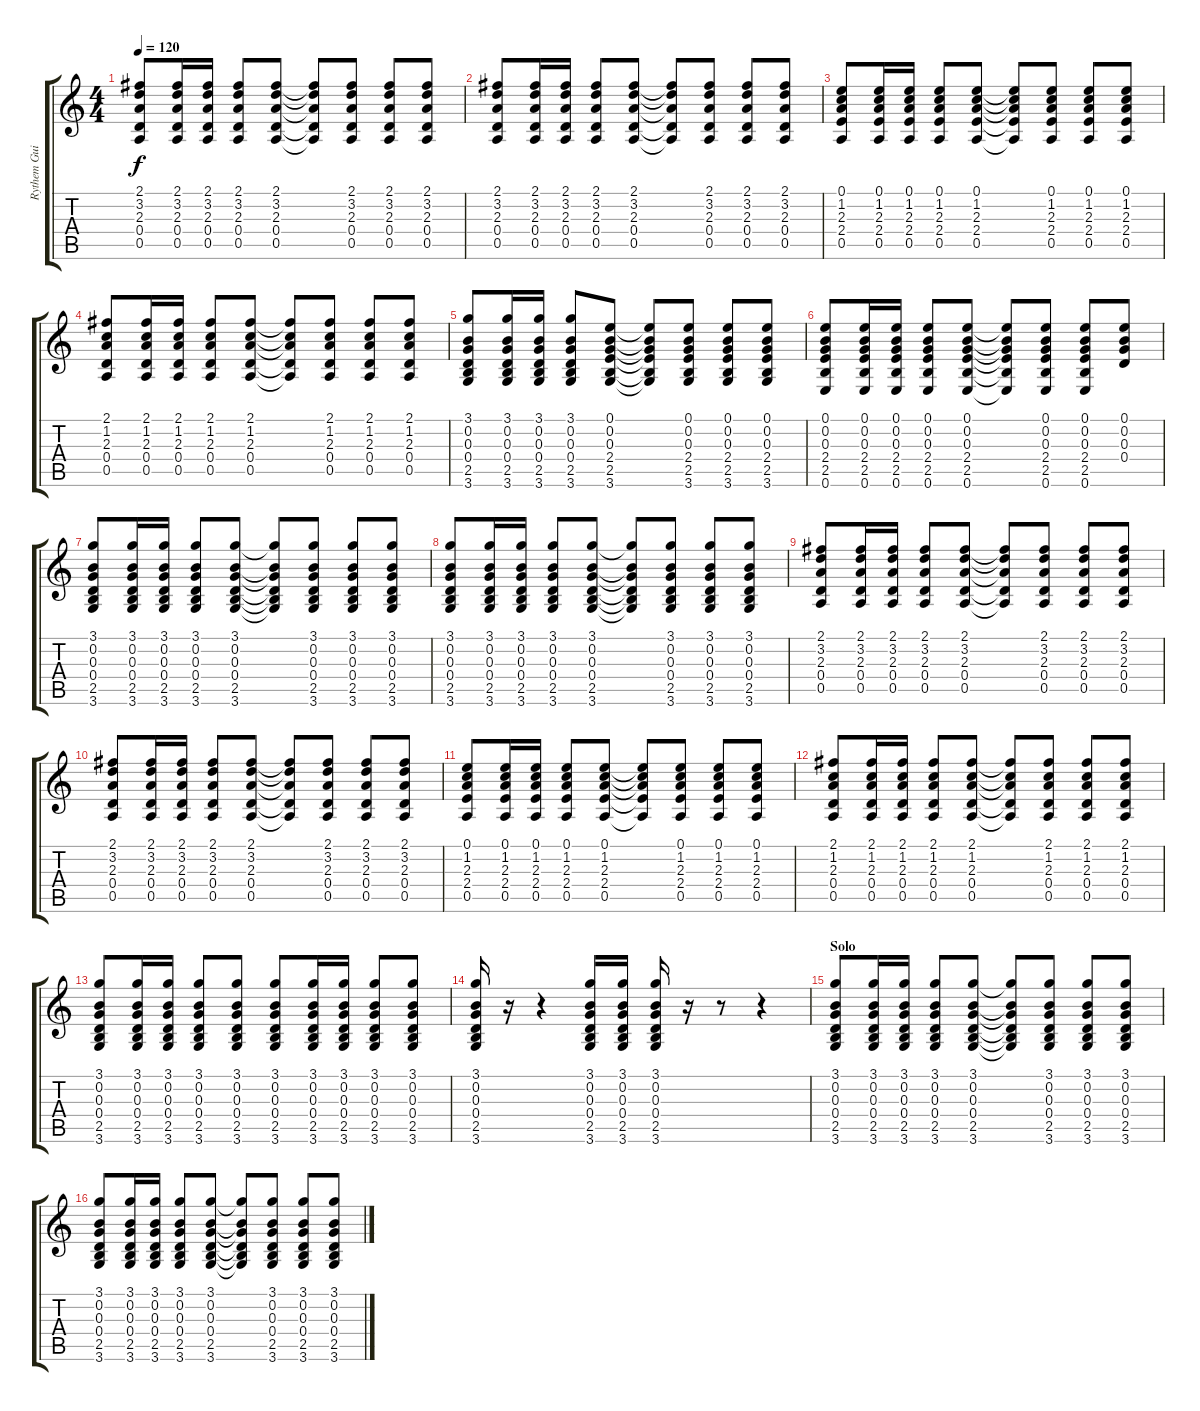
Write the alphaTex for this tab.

\track ("Rythem Guitar" "Rythem Gui") {instrument acousticguitarsteel}
\staff {score tabs}
\tuning (E4 B3 G3 D3 A2 E2) {hide}
\ts (4 4)
\tempo 120
\clef g2
\ks c
(2.1 3.2 2.3 0.4 0.5).8{dy f} (2.1 3.2 2.3 0.4 0.5).16 (2.1 3.2 2.3 0.4 0.5).16 (2.1 3.2 2.3 0.4 0.5).8 (2.1 3.2 2.3 0.4 0.5).8 (2.1{t} 3.2{t} 2.3{t} 0.4{t} 0.5{t}).8 (2.1 3.2 2.3 0.4 0.5).8 (2.1 3.2 2.3 0.4 0.5).8 (2.1 3.2 2.3 0.4 0.5).8 |
(2.1 3.2 2.3 0.4 0.5).8 (2.1 3.2 2.3 0.4 0.5).16 (2.1 3.2 2.3 0.4 0.5).16 (2.1 3.2 2.3 0.4 0.5).8 (2.1 3.2 2.3 0.4 0.5).8 (2.1{t} 3.2{t} 2.3{t} 0.4{t} 0.5{t}).8 (2.1 3.2 2.3 0.4 0.5).8 (2.1 3.2 2.3 0.4 0.5).8 (2.1 3.2 2.3 0.4 0.5).8 |
(0.1 1.2 2.3 2.4 0.5).8 (0.1 1.2 2.3 2.4 0.5).16 (0.1 1.2 2.3 2.4 0.5).16 (0.1 1.2 2.3 2.4 0.5).8 (0.1 1.2 2.3 2.4 0.5).8 (0.1{t} 1.2{t} 2.3{t} 2.4{t} 0.5{t}).8 (0.1 1.2 2.3 2.4 0.5).8 (0.1 1.2 2.3 2.4 0.5).8 (0.1 1.2 2.3 2.4 0.5).8 |
(2.1 1.2 2.3 0.4 0.5).8 (2.1 1.2 2.3 0.4 0.5).16 (2.1 1.2 2.3 0.4 0.5).16 (2.1 1.2 2.3 0.4 0.5).8 (2.1 1.2 2.3 0.4 0.5).8 (2.1{t} 1.2{t} 2.3{t} 0.4{t} 0.5{t}).8 (2.1 1.2 2.3 0.4 0.5).8 (2.1 1.2 2.3 0.4 0.5).8 (2.1 1.2 2.3 0.4 0.5).8 |
(3.1 0.2 0.3 0.4 2.5 3.6).8 (3.1 0.2 0.3 0.4 2.5 3.6).16 (3.1 0.2 0.3 0.4 2.5 3.6).16 (3.1 0.2 0.3 0.4 2.5 3.6).8 (0.1 0.2 0.3 2.4 2.5 3.6).8 (0.1{t} 0.2{t} 0.3{t} 2.4{t} 2.5{t} 3.6{t}).8 (0.1 0.2 0.3 2.4 2.5 3.6).8 (0.1 0.2 0.3 2.4 2.5 3.6).8 (0.1 0.2 0.3 2.4 2.5 3.6).8 |
(0.1 0.2 0.3 2.4 2.5 0.6).8 (0.1 0.2 0.3 2.4 2.5 0.6).16 (0.1 0.2 0.3 2.4 2.5 0.6).16 (0.1 0.2 0.3 2.4 2.5 0.6).8 (0.1 0.2 0.3 2.4 2.5 0.6).8 (0.1{t} 0.2{t} 0.3{t} 2.4{t} 2.5{t} 0.6{t}).8 (0.1 0.2 0.3 2.4 2.5 0.6).8 (0.1 0.2 0.3 2.4 2.5 0.6).8 (0.1 0.2 0.3 0.4).8 |
(3.1 0.2 0.3 0.4 2.5 3.6).8{volume 8} (3.1 0.2 0.3 0.4 2.5 3.6).16 (3.1 0.2 0.3 0.4 2.5 3.6).16 (3.1 0.2 0.3 0.4 2.5 3.6).8 (3.1 0.2 0.3 0.4 2.5 3.6).8 (3.1{t} 0.2{t} 0.3{t} 0.4{t} 2.5{t} 3.6{t}).8 (3.1 0.2 0.3 0.4 2.5 3.6).8 (3.1 0.2 0.3 0.4 2.5 3.6).8 (3.1 0.2 0.3 0.4 2.5 3.6).8 |
(3.1 0.2 0.3 0.4 2.5 3.6).8 (3.1 0.2 0.3 0.4 2.5 3.6).16 (3.1 0.2 0.3 0.4 2.5 3.6).16 (3.1 0.2 0.3 0.4 2.5 3.6).8 (3.1 0.2 0.3 0.4 2.5 3.6).8 (3.1{t} 0.2{t} 0.3{t} 0.4{t} 2.5{t} 3.6{t}).8 (3.1 0.2 0.3 0.4 2.5 3.6).8 (3.1 0.2 0.3 0.4 2.5 3.6).8 (3.1 0.2 0.3 0.4 2.5 3.6).8 |
(2.1 3.2 2.3 0.4 0.5).8 (2.1 3.2 2.3 0.4 0.5).16 (2.1 3.2 2.3 0.4 0.5).16 (2.1 3.2 2.3 0.4 0.5).8 (2.1 3.2 2.3 0.4 0.5).8 (2.1{t} 3.2{t} 2.3{t} 0.4{t} 0.5{t}).8 (2.1 3.2 2.3 0.4 0.5).8 (2.1 3.2 2.3 0.4 0.5).8 (2.1 3.2 2.3 0.4 0.5).8 |
(2.1 3.2 2.3 0.4 0.5).8 (2.1 3.2 2.3 0.4 0.5).16 (2.1 3.2 2.3 0.4 0.5).16 (2.1 3.2 2.3 0.4 0.5).8 (2.1 3.2 2.3 0.4 0.5).8 (2.1{t} 3.2{t} 2.3{t} 0.4{t} 0.5{t}).8 (2.1 3.2 2.3 0.4 0.5).8 (2.1 3.2 2.3 0.4 0.5).8 (2.1 3.2 2.3 0.4 0.5).8 |
(0.1 1.2 2.3 2.4 0.5).8 (0.1 1.2 2.3 2.4 0.5).16 (0.1 1.2 2.3 2.4 0.5).16 (0.1 1.2 2.3 2.4 0.5).8 (0.1 1.2 2.3 2.4 0.5).8 (0.1{t} 1.2{t} 2.3{t} 2.4{t} 0.5{t}).8 (0.1 1.2 2.3 2.4 0.5).8 (0.1 1.2 2.3 2.4 0.5).8 (0.1 1.2 2.3 2.4 0.5).8 |
(2.1 1.2 2.3 0.4 0.5).8 (2.1 1.2 2.3 0.4 0.5).16 (2.1 1.2 2.3 0.4 0.5).16 (2.1 1.2 2.3 0.4 0.5).8 (2.1 1.2 2.3 0.4 0.5).8 (2.1{t} 1.2{t} 2.3{t} 0.4{t} 0.5{t}).8 (2.1 1.2 2.3 0.4 0.5).8 (2.1 1.2 2.3 0.4 0.5).8 (2.1 1.2 2.3 0.4 0.5).8 |
(3.1 0.2 0.3 0.4 2.5 3.6).8 (3.1 0.2 0.3 0.4 2.5 3.6).16 (3.1 0.2 0.3 0.4 2.5 3.6).16 (3.1 0.2 0.3 0.4 2.5 3.6).8 (3.1 0.2 0.3 0.4 2.5 3.6).8 (3.1 0.2 0.3 0.4 2.5 3.6).8 (3.1 0.2 0.3 0.4 2.5 3.6).16 (3.1 0.2 0.3 0.4 2.5 3.6).16 (3.1 0.2 0.3 0.4 2.5 3.6).8 (3.1 0.2 0.3 0.4 2.5 3.6).8 |
(3.1 0.2 0.3 0.4 2.5 3.6).16 r.16 r.4 (3.1 0.2 0.3 0.4 2.5 3.6).16 (3.1 0.2 0.3 0.4 2.5 3.6).16 (3.1 0.2 0.3 0.4 2.5 3.6).16 r.16 r.8 r.4 |
\section ("" "Solo")
(3.1 0.2 0.3 0.4 2.5 3.6).8{volume 11} (3.1 0.2 0.3 0.4 2.5 3.6).16 (3.1 0.2 0.3 0.4 2.5 3.6).16 (3.1 0.2 0.3 0.4 2.5 3.6).8 (3.1 0.2 0.3 0.4 2.5 3.6).8 (3.1{t} 0.2{t} 0.3{t} 0.4{t} 2.5{t} 3.6{t}).8 (3.1 0.2 0.3 0.4 2.5 3.6).8 (3.1 0.2 0.3 0.4 2.5 3.6).8 (3.1 0.2 0.3 0.4 2.5 3.6).8 |
(3.1 0.2 0.3 0.4 2.5 3.6).8 (3.1 0.2 0.3 0.4 2.5 3.6).16 (3.1 0.2 0.3 0.4 2.5 3.6).16 (3.1 0.2 0.3 0.4 2.5 3.6).8 (3.1 0.2 0.3 0.4 2.5 3.6).8 (3.1{t} 0.2{t} 0.3{t} 0.4{t} 2.5{t} 3.6{t}).8 (3.1 0.2 0.3 0.4 2.5 3.6).8 (3.1 0.2 0.3 0.4 2.5 3.6).8 (3.1 0.2 0.3 0.4 2.5 3.6).8
